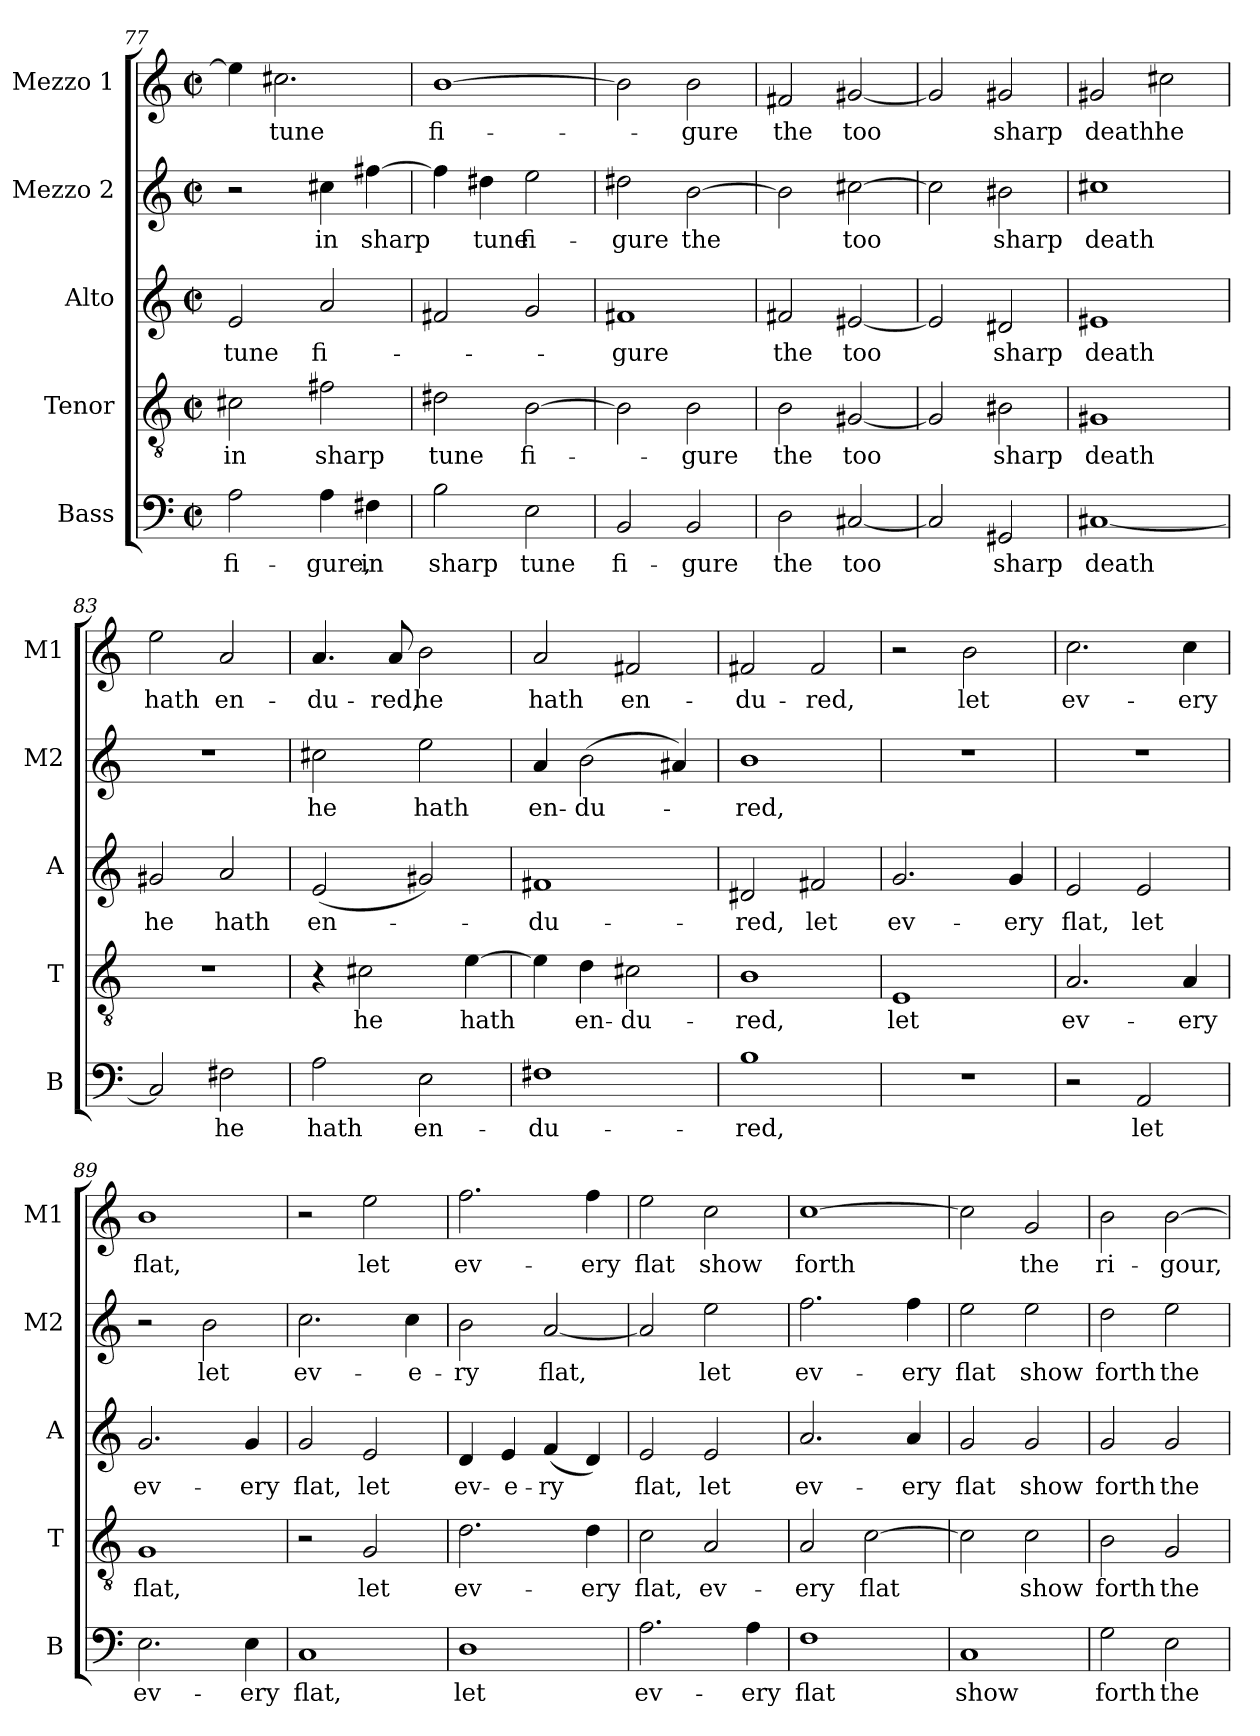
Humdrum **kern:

**kern	**text	**kern	**text	**kern	**text	**kern	**text	**kern	**text
*part5	*part5	*part4	*part4	*part3	*part3	*part2	*part2	*part1	*part1
*staff5	*staff5	*staff4	*staff4	*staff3	*staff3	*staff2	*staff2	*staff1	*staff1
*I"Bass	*	*I"Tenor	*	*I"Alto	*	*I"Mezzo 2	*	*I"Mezzo 1	*
*I'B	*	*I'T	*	*I'A	*	*I'M2	*	*I'M1	*
*clefF4	*	*clefGv2	*	*clefG2	*	*clefG2	*	*clefG2	*
*k[]	*	*k[]	*	*k[]	*	*k[]	*	*k[]	*
*a:	*	*a:	*	*a:	*	*a:	*	*a:	*
*M2/2	*	*M2/2	*	*M2/2	*	*M2/2	*	*M2/2	*
*met(c|)	*	*met(c|)	*	*met(c|)	*	*met(c|)	*	*met(c|)	*
=77	=77	=77	=77	=77	=77	=77	=77	=77	=77
2A\	fi-	2c#X\	in	2e/	tune	2r	.	4ee\]	.
.	.	.	.	.	.	.	.	2.cc#X\	tune
4A\	-gure,	2f#X\	sharp	2a/	fi-	4cc#X\	in	.	.
4F#X\	in	.	.	.	.	[4ff#X\	sharp	.	.
=78	=78	=78	=78	=78	=78	=78	=78	=78	=78
2B\	sharp	2d#X\	tune	2f#X/	.	4ff#\]	.	[1b	fi-
.	.	.	.	.	.	4dd#X\	tune	.	.
2E\	tune	[2B\	fi-	2g/	.	2ee\	fi-	.	.
=79	=79	=79	=79	=79	=79	=79	=79	=79	=79
2BB/	fi-	2B\]	.	1f#X	-gure	2dd#X\	-gure	2b\]	.
2BB/	-gure	2B\	-gure	.	.	[2b\	the	2b\	-gure
!!LO:LB:g=z
=80	=80	=80	=80	=80	=80	=80	=80	=80	=80
2D\	the	2B\	the	2f#X/	the	2b\]	.	2f#X/	the
[2C#X/	too	[2G#X/	too	[2e#X/	too	[2cc#X\	too	[2g#X/	too
=81	=81	=81	=81	=81	=81	=81	=81	=81	=81
2C#/]	.	2G#/]	.	2e#/]	.	2cc#\]	.	2g#/]	.
2GG#X/	sharp	2B#X\	sharp	2d#X/	sharp	2b#X\	sharp	2g#X/	sharp
=82	=82	=82	=82	=82	=82	=82	=82	=82	=82
[1C#X	death	1G#X	death	1e#X	death	1cc#X	death	2g#X/	death
.	.	.	.	.	.	.	.	2cc#X\	he
=83	=83	=83	=83	=83	=83	=83	=83	=83	=83
2C#/]	.	1r	.	2g#X/	he	1r	.	2ee\	hath
2F#X\	he	.	.	2a/	hath	.	.	2a/	en-
=84	=84	=84	=84	=84	=84	=84	=84	=84	=84
2A\	hath	4r	.	(2e/	en-	2cc#X\	he	4.a/	-du-
.	.	2c#X\	he	.	.	.	.	.	.
.	.	.	.	.	.	.	.	8a/	-red,
2E\	en-	.	.	2g#X/)	.	2ee\	hath	2b\	he
.	.	[4e\	hath	.	.	.	.	.	.
=85	=85	=85	=85	=85	=85	=85	=85	=85	=85
1F#X	-du-	4e\]	.	1f#X	-du-	4a/	en-	2a/	hath
.	.	4d\	en-	.	.	(2b\	-du-	.	.
.	.	2c#X\	-du-	.	.	.	.	2f#X/	en-
.	.	.	.	.	.	4a#X/)	.	.	.
=86	=86	=86	=86	=86	=86	=86	=86	=86	=86
1B	-red,	1B	-red,	2d#X/	-red,	1b	-red,	2f#X/	-du-
.	.	.	.	2f#X/	let	.	.	2f#/	-red,
!!LO:LB:g=z
=87	=87	=87	=87	=87	=87	=87	=87	=87	=87
1r	.	1E	let	2.g/	ev-	1r	.	2r	.
.	.	.	.	.	.	.	.	2b\	let
.	.	.	.	4g/	-ery	.	.	.	.
=88	=88	=88	=88	=88	=88	=88	=88	=88	=88
2r	.	2.A/	ev-	2e/	flat,	1r	.	2.cc\	ev-
2AA/	let	.	.	2e/	let	.	.	.	.
.	.	4A/	-ery	.	.	.	.	4cc\	-ery
=89	=89	=89	=89	=89	=89	=89	=89	=89	=89
2.E\	ev-	1G	flat,	2.g/	ev-	2r	.	1b	flat,
.	.	.	.	.	.	2b\	let	.	.
4E\	-ery	.	.	4g/	-ery	.	.	.	.
=90	=90	=90	=90	=90	=90	=90	=90	=90	=90
1C	flat,	2r	.	2g/	flat,	2.cc\	ev-	2r	.
.	.	2G/	let	2e/	let	.	.	2ee\	let
.	.	.	.	.	.	4cc\	-e-	.	.
=91	=91	=91	=91	=91	=91	=91	=91	=91	=91
1D	let	2.d\	ev-	4d/	ev-	2b\	-ry	2.ff\	ev-
.	.	.	.	4e/	-e-	.	.	.	.
.	.	.	.	(4f/	-ry	[2a/	flat,	.	.
.	.	4d\	-ery	4d/)	.	.	.	4ff\	-ery
=92	=92	=92	=92	=92	=92	=92	=92	=92	=92
2.A\	ev-	2c\	flat,	2e/	flat,	2a/]	.	2ee\	flat
.	.	2A/	ev-	2e/	let	2ee\	let	2cc\	show
4A\	-ery	.	.	.	.	.	.	.	.
=93	=93	=93	=93	=93	=93	=93	=93	=93	=93
1F	flat	2A/	-ery	2.a/	ev-	2.ff\	ev-	[1cc	forth
.	.	[2c\	flat	.	.	.	.	.	.
.	.	.	.	4a/	-ery	4ff\	-ery	.	.
!!LO:PB:g=z
=94	=94	=94	=94	=94	=94	=94	=94	=94	=94
1C	show	2c\]	.	2g/	flat	2ee\	flat	2cc\]	.
.	.	2c\	show	2g/	show	2ee\	show	2g/	the
=95	=95	=95	=95	=95	=95	=95	=95	=95	=95
2G\	forth	2B\	forth	2g/	forth	2dd\	forth	2b\	ri-
2E\	the	2G/	the	2g/	the	2ee\	the	[2b\	-gour,
=	=	=	=	=	=	=	=	=	=
*-	*-	*-	*-	*-	*-	*-	*-	*-	*-
